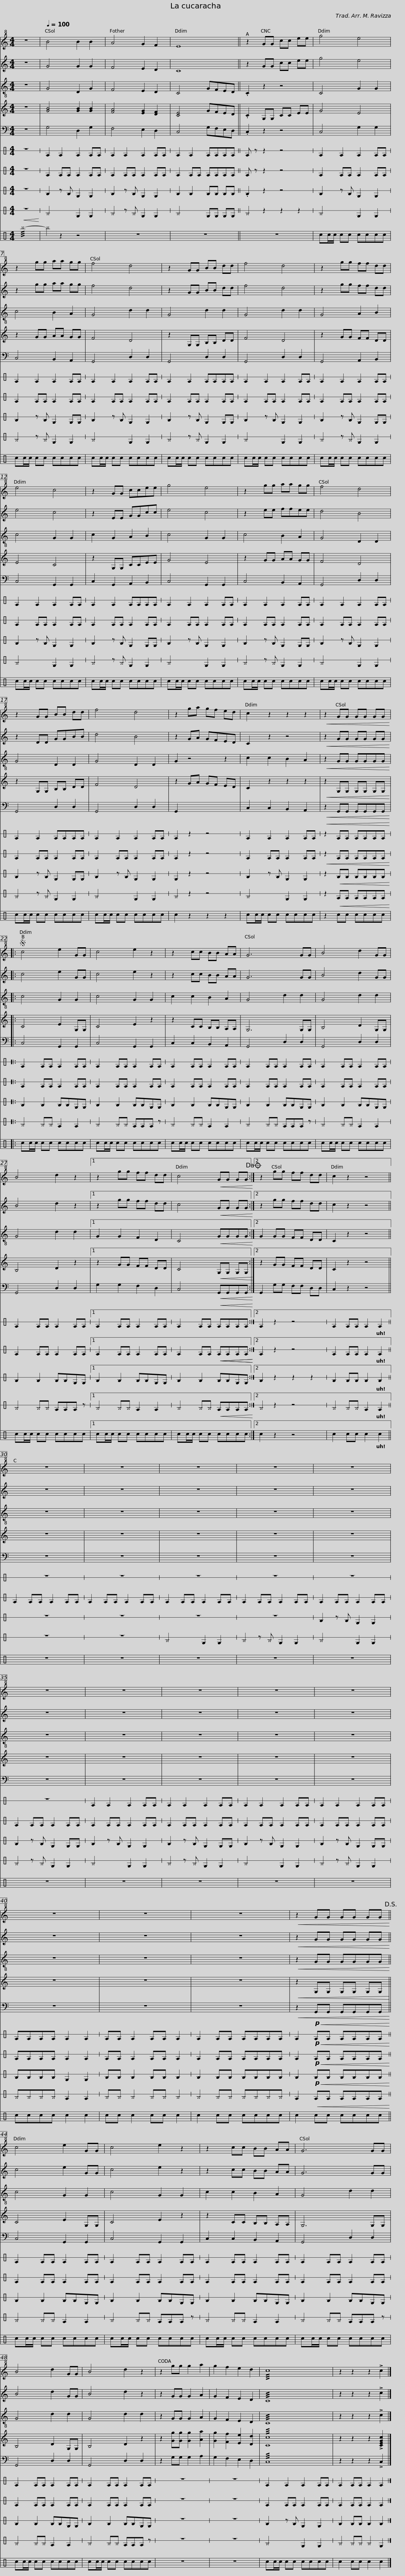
X:1
%%score 1 2 3 { 4 | 5 } 6 7 8 9 10
L:1/8
M:4/4
I:linebreak $
K:C
V:1 treble+8
V:2 treble
V:3 treble-8
V:4 treble
V:5 bass
V:6 perc stafflines=1
K:none
V:7 perc stafflines=1
K:none
V:8 perc stafflines=1
K:none
V:9 perc stafflines=1
K:none
V:10 perc
K:none
V:1
 z8 |[Q:1/4=100] B4 B2 B2 | A4 G2 F2 | E8 ||$ z2 GG cc ee | %5
 g4 e4 | z2 gg aa gg | f4 d4 |$ z2 GG BB dd | f4 d4 | %10
 z2 gg ff dd | e4 c4 |$ z2 GG ccee | g4 e4 | z2 gg aa gg | %15
 f4 d4 |$ z2 GG BB dd | f4 d4 | z2 ga gf ed | c2 z2 z2 z2 |$ %20
!<(! z2 GG GG GG!<)! |:S c4 e2 GG | c4 e2 z2 | z2 cc BB AA |$ G6 GG | %25
 B4 d2 GG | B4 d2 z2 |1 z2 gg ff dd |$ c4!<(! GG GG!<)!!dacoda! :|2 z2 gg ff dd | %30
 c2 z2 z4 || z8 | z8 |$ z8 | z8 | %35
 z8 | z8 | z8 | z8 |$ z8 | %40
 z8 | z8 | z8 | z8 |!<(! z2 GG GG GG!<)!!D.S.! ||$ %45
 c4 e2 GG | c4 e2 z2 | z2 cc BB AA | G6 GG |$ B4 d2 GG | %50
 B4 d2 z2 | z2 gg g2 a2 | g2 f2 e2 d2 | !///!c8 |$ z2 z2 z2 !>!c2 |] %55
V:2
 z8 | G4 G2 G2 | F4 E2 D2 | C8 ||$ z2 GG cc ee | %5
 g4 e4 | z2 gg aa gg | f4 d4 |$ z2 GG BB dd | f4 d4 | %10
 z2 gg ff dd | e4 c4 |$ z2 EE GGcc | e4 c4 | z2 ee ffee | %15
 d4 B4 |$ z2 DD GGBB | d4 B4 | z2 GA GFED | C2 z2 z4 |$ %20
!<(! z2 GG GG GG!<)! |: c4 e2 GG | c4 e2 z2 | z2 cc BB AA |$ G6 GG | %25
 B4 d2 GG | B4 d2 z2 |1 z2 gg ff dd |$ c4!<(! GG GG!<)! :|2 z2 gg ff dd | %30
 c2 z2 z4 || z8 | z8 |$ z8 | z8 | %35
 z8 | z8 | z8 | z8 |$ z8 | %40
 z8 | z8 | z8 | z8 |!<(! z2 GG GG GG!<)! ||$ %45
 c4 e2 GG | c4 e2 z2 | z2 cc BB AA | G6 GG |$ B4 d2 GG | %50
 B4 d2 z2 | z2 GG G2 A2 | G2 F2 E2 D2 | !///!C8 |$ z2 z2 z2 !>!c2 |] %55
V:3
 z8 | G4 D2 G2 | F4 E2 D2 | C4 GFED ||$ .C2 z2 z4 | %5
 C4 G2 G2 | c4 B2 A2 | G4 d2 d2 |$ G4 d2 d2 | G4 d2 d2 | %10
 G4 A2 B2 | c4 G2 G2 |$ c2 G2 A2 B2 | c4 G2 G2 | c4 B2 A2 | %15
 G4 D2 D2 |$ G4 D2 D2 | G4 D2 D2 | G2 z4 z2 | c2 c2 B2 A2 |$ %20
!<(! z2 GG GGGG!<)! |: c4 G2 G2 | c4 G2 G2 | c2 c2 B2 A2 |$ G4 d2 d2 | %25
 G4 d2 d2 | G4 d2 d2 |1 G2 G2 F2 D2 |$ C4!<(! GGGG!<)! :|2 G2 GG FF DD | %30
 C2 z2 z4 || z8 | z8 |$ z8 | z8 | %35
 z8 | z8 | z8 | z8 |$ z8 | %40
 z8 | z8 | z8 | z8 |!<(! z2 GG GGGG!<)! ||$ %45
 c4 G2 G2 | c4 G2 G2 | c2 c2 B2 A2 | G4 d2 d2 |$ G4 d2 d2 | %50
 G4 d2 d2 | z2 GG G2 A2 | G2 F2 E2 D2 | !///!C8 |$ z2 z2 z2 !>!c2 |] %55
V:4
 z8 | [GB]4 [GB]2 [GB]2 | [FA]4 [EG]2 [DF]2 | [CE]4 GFED ||$ .C2 G,G, CC EE | %5
 G4 E4 | z2 GG AA GG | F4 D4 |$ z2 G,G, B,B, DD | F4 D4 | %10
 z2 GG FF DD | E4 C4 |$ z2 G,G, CCEE | G4 E4 | z2 GG AA GG | %15
 F4 D4 |$ z2 G,G, B,B, DD | F4 D4 | z2 GA GF ED | C2 z2 z2 z2 |$ %20
!<(! z2 G,G, G,G, G,G,!<)! |: C4 E2 G,G, | C4 E2 z2 | z2 CC B,B, A,A, |$ G,6 G,G, | %25
 B,4 D2 G,G, | B,4 D2 z2 |1 z2 GG FF DD |$ C4!<(! G,G, G,G,!<)! :|2 z2 GG FF DD | %30
 C2 z2 z4 || z8 | z8 |$ z8 | z8 | %35
 z8 | z8 | z8 | z8 |$ z8 | %40
 z8 | z8 | z8 | z8 |!<(! z2 G,G, G,G, G,G,!<)! ||$ %45
 C4 E2 G,G, | C4 E2 z2 | z2 CC B,B, A,A, | G,6 G,G, |$ B,4 D2 G,G, | %50
 B,4 D2 z2 | z2 [Gg][Gg] [Gg]2 [Aa]2 | [Gg]2 [Ff]2 [Ee]2 [Dd]2 | !///![Cc]8 |$ z2 z2 z2 !>![CEGc]2 |] %55
V:5
 z8 | G,4 D,2 G,2 | F,4 E,2 D,2 | C,4 G,F,E,D, ||$ .C,2 z2 z4 | %5
 C,4 G,2 G,2 | C,4 B,,2 A,,2 | G,,4 D,2 D,2 |$ G,,4 D,2 D,2 | G,,4 D,2 D,2 | %10
 G,,4 A,,2 B,,2 | C,4 G,,2 G,,2 |$ C,2 G,,2 A,,2 B,,2 | C,4 G,,2 G,,2 | C,4 B,,2 A,,2 | %15
 G,,4 D,2 D,2 |$ G,,4 D,2 D,2 | G,,4 D,2 D,2 | G,,2 x2 x4 | C,2 C,2 B,,2 A,,2 |$ %20
!<(! z2 G,,G,, G,,G,,G,,G,,!<)! |: C,4 G,,2 G,,2 | C,4 G,,2 G,,2 | C,2 C,2 B,,2 A,,2 |$ G,,4 D,2 D,2 | %25
 G,,4 D,2 D,2 | G,,4 D,2 D,2 |1 G,2 G,2 F,2 D,2 |$ C,4!<(! G,,G,,G,,G,,!<)! :|2 G,,2 G,G, F,F, D,D, | %30
 C,2 z2 z4 || z8 | z8 |$ z8 | z8 | %35
 z8 | z8 | z8 | z8 |$ z8 | %40
 z8 | z8 | z8 | z8 |!<(! z2 G,,G,, G,,G,,G,,G,,!<)! ||$ %45
 C,4 G,,2 G,,2 | C,4 G,,2 G,,2 | C,2 C,2 B,,2 A,,2 | G,,4 D,2 D,2 |$ G,,4 D,2 D,2 | %50
 G,,4 D,2 D,2 | z2 G,G, G,2 A,2 | G,2 F,2 E,2 D,2 | !///!C,8 |$ z2 z2 z2 !>!C,2 |] %55
V:6
 z8 | E2 E2 E2 EE | E2 E2 E2 EE | E2 E2 EEEE ||$ E z z2 z4 | %5
 E2 E2 E2 EE | E2 E2 E2 EE | E2 E2 E2 EE |$ E2 E2 EEEE | E2 E2 E2 EE | %10
 E2 E2 E2 EE | E2 E2 E2 EE |$ E2 E2 EEEE | E2 E2 E2 EE | E2 E2 E2 EE | %15
 E2 E2 E2 EE |$ E2 E2 EEEE | E2 E2 E2 EE | E2 z2 z4 | E2 E2 E2 EE |$ %20
!<(! z2 EE EEEE!<)! |: E2 EE E2 EE | E2 EE E2 EE | E2 EE E2 EE |$ E2 EE E2 EE | %25
 E2 EE E2 EE | E2 EE E2 EE |1 E2 EE E2 EE |$ E2 EE!<(! EEEE!<)! :|2 E2 z2 z4 | %30
 E2 EE E2 E2 || z8 | z8 |$ z8 | z8 | %35
 z8 | z8 | E2 E2 E2 EE | E2 E2 E2 EE |$ E2 E2 E2 EE | %40
 E2 E2 E2 EE | EEEE E2 E2 | EE E2 EE E2 | E2 EE EEEE | E2!p!!<(! EE EEEE!<)! ||$ %45
 E2 EE E2 EE | E2 EE E2 EE | E2 EE E2 EE | E2 EE E2 EE |$ E2 EE E2 EE | %50
 E2 EE E2 EE | z8 | z8 | E2 E2 E2 EE |$ E2 EE E2 E2 |] %55
V:7
 z8 | E2 EE E2 EE | E2 EE E2 EE | E2 EE EEEE ||$ E z z2 z4 | %5
 E2 EE E2 EE | E2 EE E2 EE | E2 EE E2 EE |$ E2 EE E2 EE | E2 EE E2 EE | %10
 E2 EE E2 EE | E2 EE E2 EE |$ E2 EE E2 EE | E2 EE E2 EE | E2 EE E2 EE | %15
 E2 EE E2 EE |$ E2 EE E2 EE | E2 EE E2 EE | E2 z2 z4 | E2 EE E2 EE |$ %20
 z2 EE EEEE |: E2 EE E2 EE | E2 EE E2 EE | E2 EE E2 EE |$ E2 EE E2 EE | %25
 E2 EE E2 EE | E2 EE E2 EE |1 E2 EE E2 EE |$ E2 EE EEEE :|2 E2 z2 z4 | %30
 E2 EE E2 E2 || E2 EE E2 EE | E2 EE E2 EE |$ E2 EE E2 EE | E2 EE E2 EE | %35
 E2 EE E2 EE | E2 EE E2 EE | E2 EE E2 EE | E2 EE E2 EE |$ E2 EE E2 EE | %40
 E2 EE E2 EE | EEEE E2 E2 | EE E2 EE E2 | E2 EE EEEE | E2!p!!<(! EE EEEE!<)! ||$ %45
 E2 EE E2 EE | E2 EE E2 EE | E2 EE E2 EE | E2 EE E2 EE |$ E2 EE E2 EE | %50
 E2 EE E2 EE | z8 | z8 | E2 EE E2 EE |$ E2 EE E2 E2 |] %55
V:8
 z8 | F2 z F D2 D2 | F2 z F D2 D2 | F2 F2 FF FF ||$ .F2 z2 z4 | %5
 F2 z F D2 D2 | F2 z F D2 DD | F2 z F D2 D2 |$ F2 z F D2 DD | F2 z F D2 D2 | %10
 F2 z F D2 DD | F2 z F D2 D2 |$ F2 z F D2 DD | F2 z F D2 D2 | F2 z F D2 DD | %15
 F2 z F D2 D2 |$ F2 z F D2 DD | F2 z F D2 D2 | D2 z2 z4 | F2 z F D2 D2 |$ %20
!<(! z2 FF FFFF!<)! |: F2 F2 FFDD | F2 F2 FFDD | F2 F2 FFDD |$ F2 F2 FFDD | %25
 F2 F2 FFDD | F2 F2 FFDD |1 F2 F2 FFDD |$ F2 F2!<(!!<(! FFDD!<)!!<)! :|2 F2 z2 z2 z2 | %30
 F2 FF F2 F2 || z8 | z8 |$ z8 | z8 | %35
 F2 z F D2 D2 | F2 z F D2 DD | F2 z F D2 D2 | F2 z F D2 DD |$ F2 z F D2 D2 | %40
 F2 z F D2 DD | FFFF D2 D2 | FF F2 FF F2 | F2 FF FFFF | F2!p!!<(! FF FFFF!<)! ||$ %45
 F2 F2 FFDD | F2 F2 FFDD | F2 F2 FFDD | F2 F2 FFDD |$ F2 F2 FFDD | %50
 F2 F2 FFDD | z8 | z8 | F2 z F D2 D2 |$ F2 FF F2 F2 |] %55
V:9
 z8 | ^F4 D2 D2 | ^F2 z ^F D2 D2 | ^F4 DD DD ||$ ^F2 z2 z2 z2 | %5
 ^F4 D2 D2 | ^F2 z ^F D2 D2 | ^F4 D2 D2 |$ ^F2 z ^F D2 D2 | ^F4 D2 D2 | %10
 ^F2 z ^F D2 D2 | ^F4 D2 D2 |$ ^F2 z ^F D2 D2 | ^F4 D2 D2 | ^F2 z ^F D2 D2 | %15
 ^F4 D2 D2 |$ ^F2 z ^F D2 D2 | ^F4 D2 D2 | ^F2 z2 z4 | ^F4 D2 D2 |$ %20
 z2!<(! EE EEEE!<)! |: ^F2 ^F^F E2 E2 | ^F2 ^F^F EEE z | ^F2 ^F^F E2 E2 |$ ^F2 ^F^F EEE z | %25
 ^F2 ^F^F E2 E2 | ^F2 ^F^F EEE z |1 ^F2 ^F^F E2 E2 |$ ^F2 ^F^F EEEE :|2 ^F2 z2 z4 | %30
 ^F2 ^F^F E2 E2 || z8 | z8 |$ ^F4 D2 D2 | ^F2 z ^F D2 D2 | %35
 ^F4 D2 D2 | ^F2 z ^F D2 D2 | ^F4 D2 D2 | ^F2 z ^F D2 D2 |$ ^F4 D2 D2 | %40
 ^F2 z ^F D2 D2 | ^F^F^F^F E2 E2 | ^F^F ^F2 ^F^F ^F2 | ^F2 ^F^F ^F^F^F^F | E2!p!!<(! EE EEEE!<)! ||$ %45
 ^F2 ^F^F E2 E2 | ^F2 ^F^F EEE z | ^F2 ^F^F E2 E2 | ^F2 ^F^F EEE z |$ ^F2 ^F^F E2 E2 | %50
 ^F2 ^F^F EEE z | z8 | z8 | ^F4 D2 D2 |$ ^F2 ^F^F ^F2 D2 |] %55
V:10
!<(! !///!^b8-!<)! | ^b2 z2 z4 | z8 | z8 ||$ z8 | %5
 cc/c/ cc cccc | cc/c/ cc cccc | cc/c/ cc cccc |$ cc/c/ cc cccc | cc/c/ cc cccc | %10
 cc/c/ cc cccc | cc/c/ cc cccc |$ cc/c/ cc cccc | cc/c/ cc cccc | cc/c/ cc cccc | %15
 cc/c/ cc cccc |$ cc/c/ cc cccc | cc/c/ cc cccc | c2 z2 z2 z2 | cc/c/ cc cccc |$ %20
 z2!<(! cc cccc!<)! |: cc/c/ cc cccc | cc/c/ cc cccc | cc/c/ cc cccc |$ cc/c/ cc cccc | %25
 cc/c/ cc cccc | cc/c/ cc cccc |1 cc/c/ cc cccc |$ cc/c/ cc!<(! cccc!<)! :|2 c2 z2 z4 | %30
 c2 cc c2 c2 || z8 | z8 |$ z8 | z8 | %35
 z8 | z8 | z8 | z8 |$ z8 | %40
 z8 | cccc c2 c2 | cc c2 cc c2 | c2 cc cccc | c2!<(! cc cccc!<)! ||$ %45
 cc/c/ cc cccc | cc/c/ cc cccc | cc/c/ cc cccc | cc/c/ cc cccc |$ cc/c/ cc cccc | %50
 cc/c/ cc cccc | z8 | z8 | cc/c/ cc cccc |$ c2 cc c2 c2 |] %55
